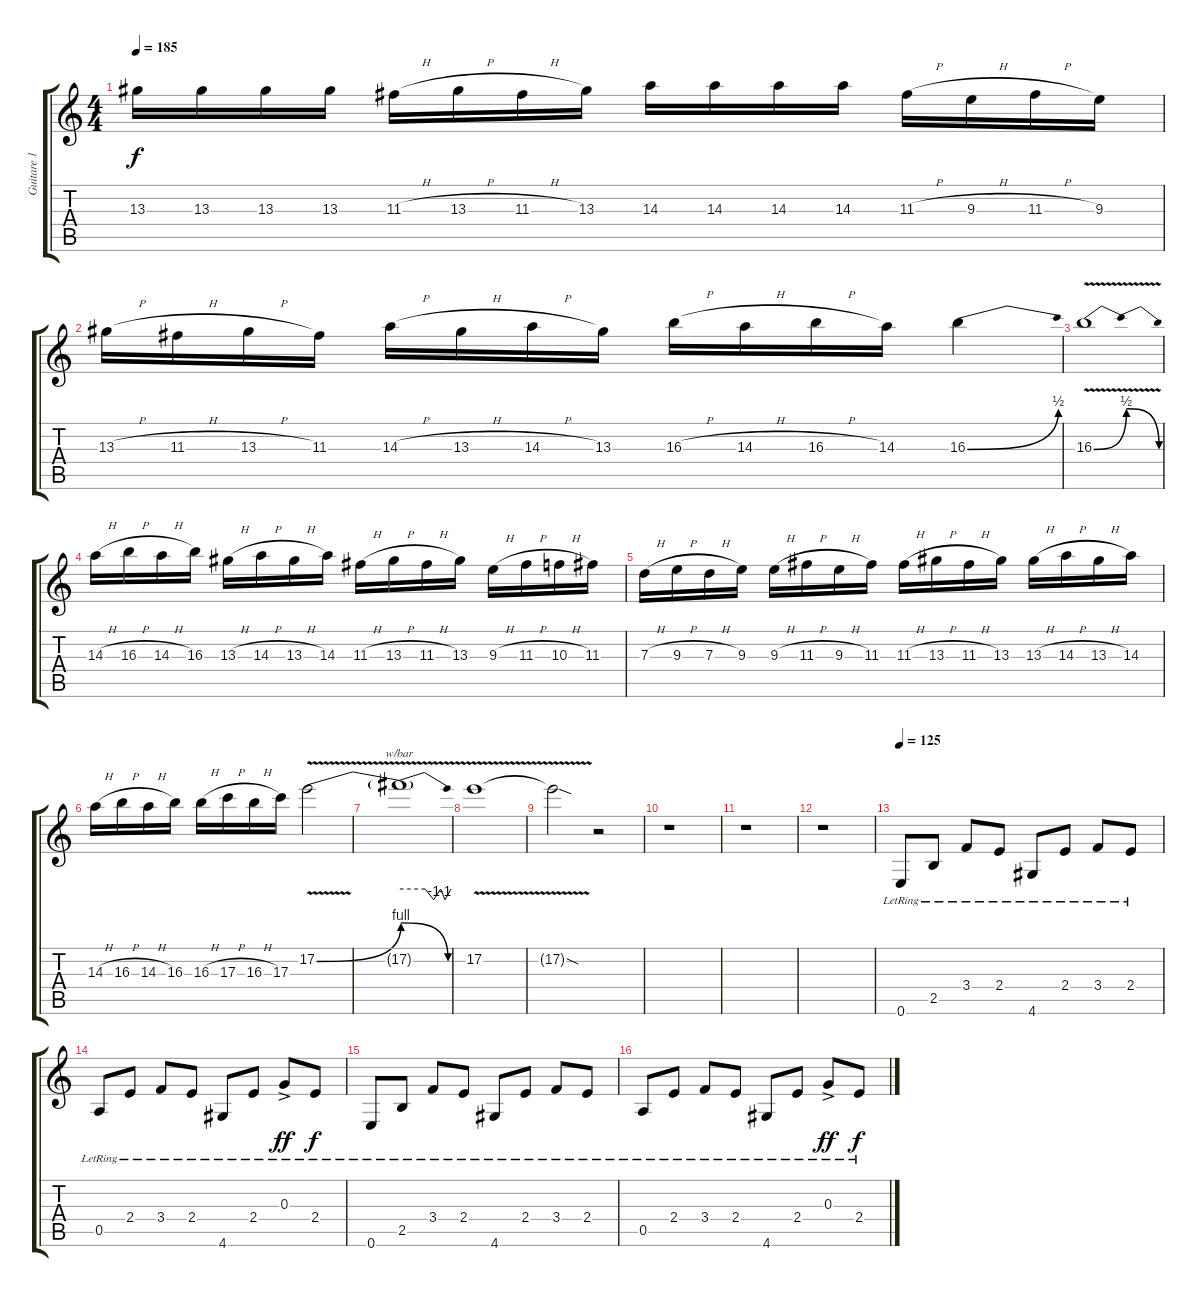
\track ("Guitare 1" "Guitare 1") {instrument distortionguitar}
\staff {score tabs}
\tuning (E4 B3 G3 D3 A2 E2) {hide}
\ts (4 4)
\tempo 185
\clef g2
\ks c
13.3.16{dy f} 13.3.16 13.3.16 13.3.16 11.3{h}.16 13.3{h}.16 11.3{h}.16 13.3.16 14.3.16 14.3.16 14.3.16 14.3.16 11.3{h}.16 9.3{h}.16 11.3{h}.16 9.3.16 |
13.3{h}.16 11.3{h}.16 13.3{h}.16 11.3.16 14.3{h}.16 13.3{h}.16 14.3{h}.16 13.3.16 16.3{h}.16 14.3{h}.16 16.3{h}.16 14.3.16 16.3{be (bend 0 0 60 2)}.4 |
16.3{be (bendrelease 0 0 15 2 45 2 60 0) v}.1 |
14.3{h}.16 16.3{h}.16 14.3{h}.16 16.3.16 13.3{h}.16 14.3{h}.16 13.3{h}.16 14.3.16 11.3{h}.16 13.3{h}.16 11.3{h}.16 13.3.16 9.3{h}.16 11.3{h}.16 10.3{h}.16 11.3.16 |
7.3{h}.16 9.3{h}.16 7.3{h}.16 9.3.16 9.3{h}.16 11.3{h}.16 9.3{h}.16 11.3.16 11.3{h}.16 13.3{h}.16 11.3{h}.16 13.3.16 13.3{h}.16 14.3{h}.16 13.3{h}.16 14.3.16 |
14.3{h}.16 16.3{h}.16 14.3{h}.16 16.3.16 16.3{h}.16 17.3{h}.16 16.3{h}.16 17.3.16 17.2{be (bend 0 0 60 4) v}.2 |
17.2{be (release 0 4 60 0) t}.1{tbe (custom default 0 0 30 0 40 -4 48 0 53 -4 60 0)} |
17.2{v}.1 |
17.2{sod t}.2 r.2 |
r.1 |
r.1 |
r.1 |
\tempo 125
0.6{lr}.8 2.5{lr}.8 3.4{lr}.8 2.4{lr}.8 4.6{lr}.8 2.4{lr}.8 3.4{lr}.8 2.4{lr}.8 |
0.5{lr}.8 2.4{lr}.8 3.4{lr}.8 2.4{lr}.8 4.6{lr}.8 2.4{lr}.8 0.3{ac lr}.8{dy ff} 2.4{lr}.8{dy f} |
0.6{lr}.8 2.5{lr}.8 3.4{lr}.8 2.4{lr}.8 4.6{lr}.8 2.4{lr}.8 3.4{lr}.8 2.4{lr}.8 |
0.5{lr}.8 2.4{lr}.8 3.4{lr}.8 2.4{lr}.8 4.6{lr}.8 2.4{lr}.8 0.3{ac lr}.8{dy ff} 2.4{lr}.8{dy f}
